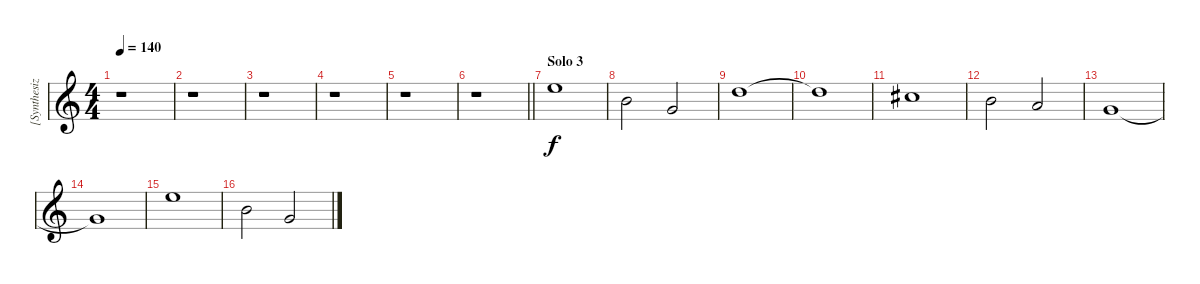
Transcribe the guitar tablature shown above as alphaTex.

\track ("[Synthesizer: RH]" "[Synthesiz") {instrument lead2sawtooth}
\staff {score}
\tuning (E4 B3 G3 D3 A2 E2) {hide}
\ts (4 4)
\tempo 140
\clef g2
\ks c
r.1{dy f} |
r.1 |
r.1 |
r.1 |
r.1 |
\barLineRight lightlight
r.1 |
\section ("" "Solo 3")
12.1.1{volume 14 instrument synthvoice} |
12.2.2 12.3.2 |
10.1.1 |
10.1{t}.1 |
9.1.1 |
7.1.2 5.1.2 |
3.1.1 |
3.1{t}.1 |
12.1.1 |
12.2.2 12.3.2
